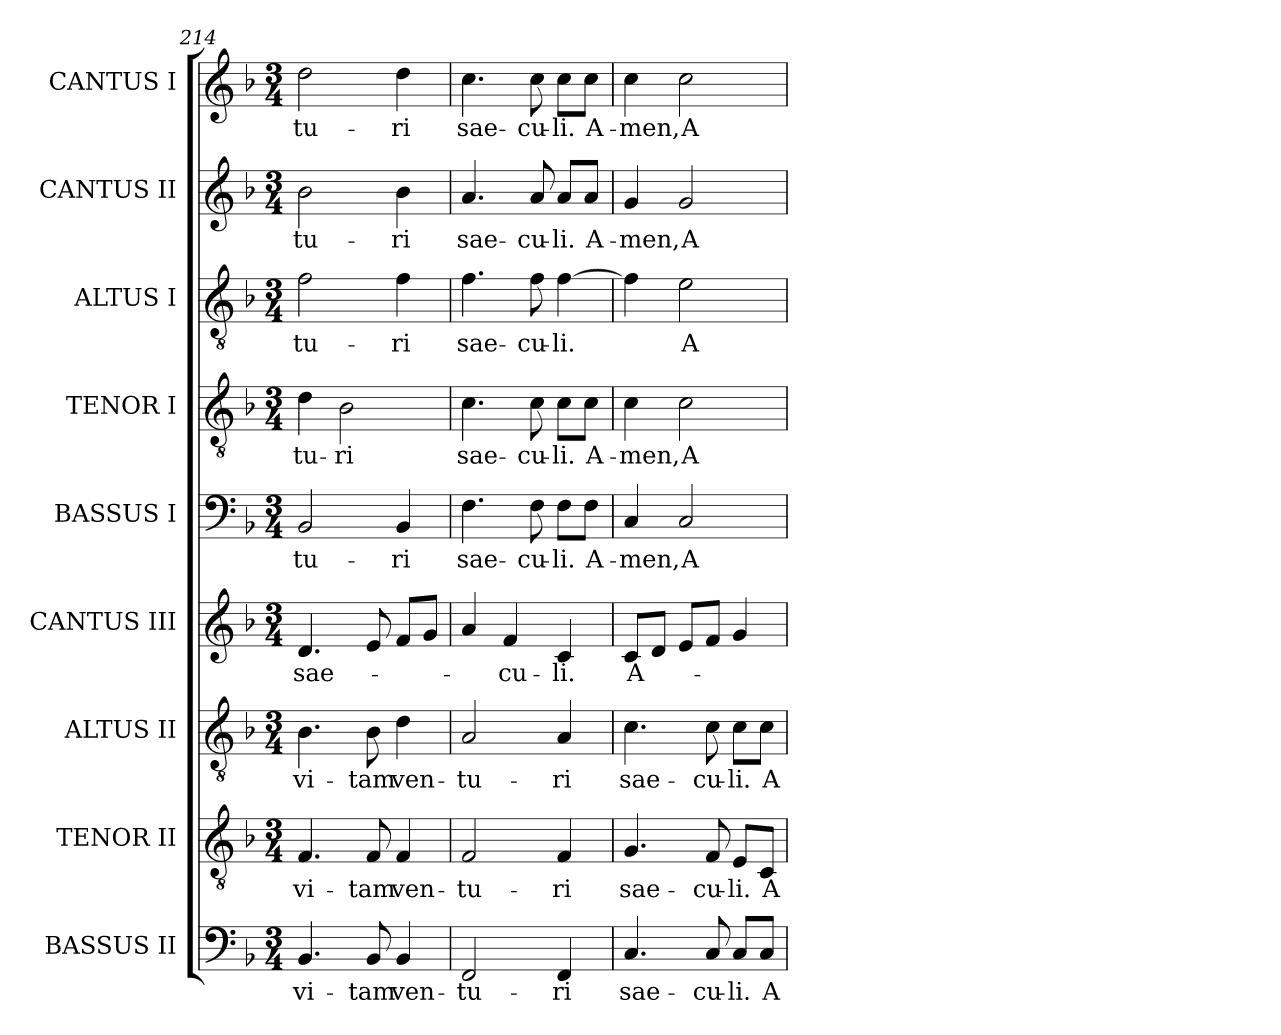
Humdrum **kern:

**kern	**text	**kern	**text	**kern	**text	**kern	**text	**kern	**text	**kern	**text	**kern	**text	**kern	**text	**kern	**text
*part9	*part9	*part8	*part8	*part7	*part7	*part6	*part6	*part5	*part5	*part4	*part4	*part3	*part3	*part2	*part2	*part1	*part1
*staff9	*staff9	*staff8	*staff8	*staff7	*staff7	*staff6	*staff6	*staff5	*staff5	*staff4	*staff4	*staff3	*staff3	*staff2	*staff2	*staff1	*staff1
*I"BASSUS II	*	*I"TENOR II	*	*I"ALTUS II	*	*I"CANTUS III	*	*I"BASSUS I	*	*I"TENOR I	*	*I"ALTUS I	*	*I"CANTUS II	*	*I"CANTUS I	*
*I'B. II	*	*I'T. II	*	*I'A. II	*	*I'C. III	*	*I'B. I	*	*I'T. I	*	*I'A. I	*	*I'C. II	*	*I'C. I	*
*clefF4	*	*clefGv2	*	*clefGv2	*	*clefG2	*	*clefF4	*	*clefGv2	*	*clefGv2	*	*clefG2	*	*clefG2	*
*	*	*ITrd7c12	*	*ITrd7c12	*	*	*	*	*	*ITrd7c12	*	*ITrd7c12	*	*	*	*	*
*k[b-]	*	*k[b-]	*	*k[b-]	*	*k[b-]	*	*k[b-]	*	*k[b-]	*	*k[b-]	*	*k[b-]	*	*k[b-]	*
*F:	*	*F:	*	*F:	*	*F:	*	*F:	*	*F:	*	*F:	*	*F:	*	*F:	*
*M3/4	*	*M3/4	*	*M3/4	*	*M3/4	*	*M3/4	*	*M3/4	*	*M3/4	*	*M3/4	*	*M3/4	*
=214	=214	=214	=214	=214	=214	=214	=214	=214	=214	=214	=214	=214	=214	=214	=214	=214	=214
!	!LO:LY:b:color=#000000	!	!	!	!	!	!	!	!	!	!	!	!	!	!	!	!
!	!	!	!LO:LY:b:color=#000000	!	!	!	!	!	!	!	!	!	!	!	!	!	!
!	!	!	!	!	!LO:LY:b:color=#000000	!	!	!	!	!	!	!	!	!	!	!	!
!	!	!	!	!	!	!	!LO:LY:b:color=#000000	!	!	!	!	!	!	!	!	!	!
!	!	!	!	!	!	!	!	!	!LO:LY:b:color=#000000	!	!	!	!	!	!	!	!
!	!	!	!	!	!	!	!	!	!	!	!LO:LY:b:color=#000000	!	!	!	!	!	!
!	!	!	!	!	!	!	!	!	!	!	!	!	!LO:LY:b:color=#000000	!	!	!	!
!	!	!	!	!	!	!	!	!	!	!	!	!	!	!	!LO:LY:b:color=#000000	!	!
!	!	!	!	!	!	!	!	!	!	!	!	!	!	!	!	!	!LO:LY:b:color=#000000
4.BB-i/	vi-	4.FFi/	vi-	4.BB-i\	vi-	4.di/	sae-	2BB-i/	-tu-	4Di\	-tu-	2Fi\	-tu-	2b-i\	-tu-	2ddi\	-tu-
!	!	!	!	!	!	!	!	!	!	!	!LO:LY:b:color=#000000	!	!	!	!	!	!
.	.	.	.	.	.	.	.	.	.	2BB-i\	-ri	.	.	.	.	.	.
!	!LO:LY:b:color=#000000	!	!	!	!	!	!	!	!	!	!	!	!	!	!	!	!
!	!	!	!LO:LY:b:color=#000000	!	!	!	!	!	!	!	!	!	!	!	!	!	!
!	!	!	!	!	!LO:LY:b:color=#000000	!	!	!	!	!	!	!	!	!	!	!	!
8BB-i/	-tam	8FFi/	-tam	8BB-i\	-tam	8ei/	.	.	.	.	.	.	.	.	.	.	.
!	!LO:LY:b:color=#000000	!	!	!	!	!	!	!	!	!	!	!	!	!	!	!	!
!	!	!	!LO:LY:b:color=#000000	!	!	!	!	!	!	!	!	!	!	!	!	!	!
!	!	!	!	!	!LO:LY:b:color=#000000	!	!	!	!	!	!	!	!	!	!	!	!
!	!	!	!	!	!	!	!	!	!LO:LY:b:color=#000000	!	!	!	!	!	!	!	!
!	!	!	!	!	!	!	!	!	!	!	!	!	!LO:LY:b:color=#000000	!	!	!	!
!	!	!	!	!	!	!	!	!	!	!	!	!	!	!	!LO:LY:b:color=#000000	!	!
!	!	!	!	!	!	!	!	!	!	!	!	!	!	!	!	!	!LO:LY:b:color=#000000
4BB-i/	ven-	4FFi/	ven-	4Di\	ven-	8fi/L	.	4BB-i/	-ri	.	.	4Fi\	-ri	4b-i\	-ri	4ddi\	-ri
.	.	.	.	.	.	8gi/J	.	.	.	.	.	.	.	.	.	.	.
!!LO:PB:g=z
=215	=215	=215	=215	=215	=215	=215	=215	=215	=215	=215	=215	=215	=215	=215	=215	=215	=215
!	!LO:LY:b:color=#000000	!	!	!	!	!	!	!	!	!	!	!	!	!	!	!	!
!	!	!	!LO:LY:b:color=#000000	!	!	!	!	!	!	!	!	!	!	!	!	!	!
!	!	!	!	!	!LO:LY:b:color=#000000	!	!	!	!	!	!	!	!	!	!	!	!
!	!	!	!	!	!	!	!	!	!LO:LY:b:color=#000000	!	!	!	!	!	!	!	!
!	!	!	!	!	!	!	!	!	!	!	!LO:LY:b:color=#000000	!	!	!	!	!	!
!	!	!	!	!	!	!	!	!	!	!	!	!	!LO:LY:b:color=#000000	!	!	!	!
!	!	!	!	!	!	!	!	!	!	!	!	!	!	!	!LO:LY:b:color=#000000	!	!
!	!	!	!	!	!	!	!	!	!	!	!	!	!	!	!	!	!LO:LY:b:color=#000000
2FFi/	-tu-	2FFi/	-tu-	2AAi/	-tu-	4ai/	.	4.Fi\	sae-	4.Ci\	sae-	4.Fi\	sae-	4.ai/	sae-	4.cci\	sae-
!	!	!	!	!	!	!	!LO:LY:b:color=#000000	!	!	!	!	!	!	!	!	!	!
.	.	.	.	.	.	4fi/	-cu-	.	.	.	.	.	.	.	.	.	.
!	!	!	!	!	!	!	!	!	!LO:LY:b:color=#000000	!	!	!	!	!	!	!	!
!	!	!	!	!	!	!	!	!	!	!	!LO:LY:b:color=#000000	!	!	!	!	!	!
!	!	!	!	!	!	!	!	!	!	!	!	!	!LO:LY:b:color=#000000	!	!	!	!
!	!	!	!	!	!	!	!	!	!	!	!	!	!	!	!LO:LY:b:color=#000000	!	!
!	!	!	!	!	!	!	!	!	!	!	!	!	!	!	!	!	!LO:LY:b:color=#000000
.	.	.	.	.	.	.	.	8Fi\	-cu-	8Ci\	-cu-	8Fi\	-cu-	8ai/	-cu-	8cci\	-cu-
!	!LO:LY:b:color=#000000	!	!	!	!	!	!	!	!	!	!	!	!	!	!	!	!
!	!	!	!LO:LY:b:color=#000000	!	!	!	!	!	!	!	!	!	!	!	!	!	!
!	!	!	!	!	!LO:LY:b:color=#000000	!	!	!	!	!	!	!	!	!	!	!	!
!	!	!	!	!	!	!	!LO:LY:b:color=#000000	!	!	!	!	!	!	!	!	!	!
!	!	!	!	!	!	!	!	!	!LO:LY:b:color=#000000	!	!	!	!	!	!	!	!
!	!	!	!	!	!	!	!	!	!	!	!LO:LY:b:color=#000000	!	!	!	!	!	!
!	!	!	!	!	!	!	!	!	!	!	!	!	!LO:LY:b:color=#000000	!	!	!	!
!	!	!	!	!	!	!	!	!	!	!	!	!	!	!	!LO:LY:b:color=#000000	!	!
!	!	!	!	!	!	!	!	!	!	!	!	!	!	!	!	!	!LO:LY:b:color=#000000
4FFi/	-ri	4FFi/	-ri	4AAi/	-ri	4ci/	-li.	8Fi\L	-li.	8Ci\L	-li.	[>4Fi\	-li.	8ai/L	-li.	8cci\L	-li.
!	!	!	!	!	!	!	!	!	!LO:LY:b:color=#000000	!	!	!	!	!	!	!	!
!	!	!	!	!	!	!	!	!	!	!	!LO:LY:b:color=#000000	!	!	!	!	!	!
!	!	!	!	!	!	!	!	!	!	!	!	!	!	!	!LO:LY:b:color=#000000	!	!
!	!	!	!	!	!	!	!	!	!	!	!	!	!	!	!	!	!LO:LY:b:color=#000000
.	.	.	.	.	.	.	.	8Fi\J	A-	8Ci\J	A-	.	.	8ai/J	A-	8cci\J	A-
=216	=216	=216	=216	=216	=216	=216	=216	=216	=216	=216	=216	=216	=216	=216	=216	=216	=216
!	!LO:LY:b:color=#000000	!	!	!	!	!	!	!	!	!	!	!	!	!	!	!	!
!	!	!	!LO:LY:b:color=#000000	!	!	!	!	!	!	!	!	!	!	!	!	!	!
!	!	!	!	!	!LO:LY:b:color=#000000	!	!	!	!	!	!	!	!	!	!	!	!
!	!	!	!	!	!	!	!LO:LY:b:color=#000000	!	!	!	!	!	!	!	!	!	!
!	!	!	!	!	!	!	!	!	!LO:LY:b:color=#000000	!	!	!	!	!	!	!	!
!	!	!	!	!	!	!	!	!	!	!	!LO:LY:b:color=#000000	!	!	!	!	!	!
!	!	!	!	!	!	!	!	!	!	!	!	!	!	!	!LO:LY:b:color=#000000	!	!
!	!	!	!	!	!	!	!	!	!	!	!	!	!	!	!	!	!LO:LY:b:color=#000000
4.Ci/	sae-	4.GGi/	sae-	4.Ci\	sae-	8ci/L	A-	4Ci/	-men,	4Ci\	-men,	4Fi\]	.	4gi/	-men,	4cci\	-men,
.	.	.	.	.	.	8di/J	.	.	.	.	.	.	.	.	.	.	.
!	!	!	!	!	!	!	!	!	!LO:LY:b:color=#000000	!	!	!	!	!	!	!	!
!	!	!	!	!	!	!	!	!	!	!	!LO:LY:b:color=#000000	!	!	!	!	!	!
!	!	!	!	!	!	!	!	!	!	!	!	!	!LO:LY:b:color=#000000	!	!	!	!
!	!	!	!	!	!	!	!	!	!	!	!	!	!	!	!LO:LY:b:color=#000000	!	!
!	!	!	!	!	!	!	!	!	!	!	!	!	!	!	!	!	!LO:LY:b:color=#000000
.	.	.	.	.	.	8ei/L	.	2Ci/	A-	2Ci\	A-	2Ei\	A-	2gi/	A-	2cci\	A-
!	!LO:LY:b:color=#000000	!	!	!	!	!	!	!	!	!	!	!	!	!	!	!	!
!	!	!	!LO:LY:b:color=#000000	!	!	!	!	!	!	!	!	!	!	!	!	!	!
!	!	!	!	!	!LO:LY:b:color=#000000	!	!	!	!	!	!	!	!	!	!	!	!
8Ci/	-cu-	8FFi/	-cu-	8Ci\	-cu-	8fi/J	.	.	.	.	.	.	.	.	.	.	.
!	!LO:LY:b:color=#000000	!	!	!	!	!	!	!	!	!	!	!	!	!	!	!	!
!	!	!	!LO:LY:b:color=#000000	!	!	!	!	!	!	!	!	!	!	!	!	!	!
!	!	!	!	!	!LO:LY:b:color=#000000	!	!	!	!	!	!	!	!	!	!	!	!
8Ci/L	-li.	8EEi/L	-li.	8Ci\L	-li.	4gi/	.	.	.	.	.	.	.	.	.	.	.
!	!LO:LY:b:color=#000000	!	!	!	!	!	!	!	!	!	!	!	!	!	!	!	!
!	!	!	!LO:LY:b:color=#000000	!	!	!	!	!	!	!	!	!	!	!	!	!	!
!	!	!	!	!	!LO:LY:b:color=#000000	!	!	!	!	!	!	!	!	!	!	!	!
8Ci/J	A-	8CCi/J	A-	8Ci\J	A-	.	.	.	.	.	.	.	.	.	.	.	.
=	=	=	=	=	=	=	=	=	=	=	=	=	=	=	=	=	=
*-	*-	*-	*-	*-	*-	*-	*-	*-	*-	*-	*-	*-	*-	*-	*-	*-	*-
